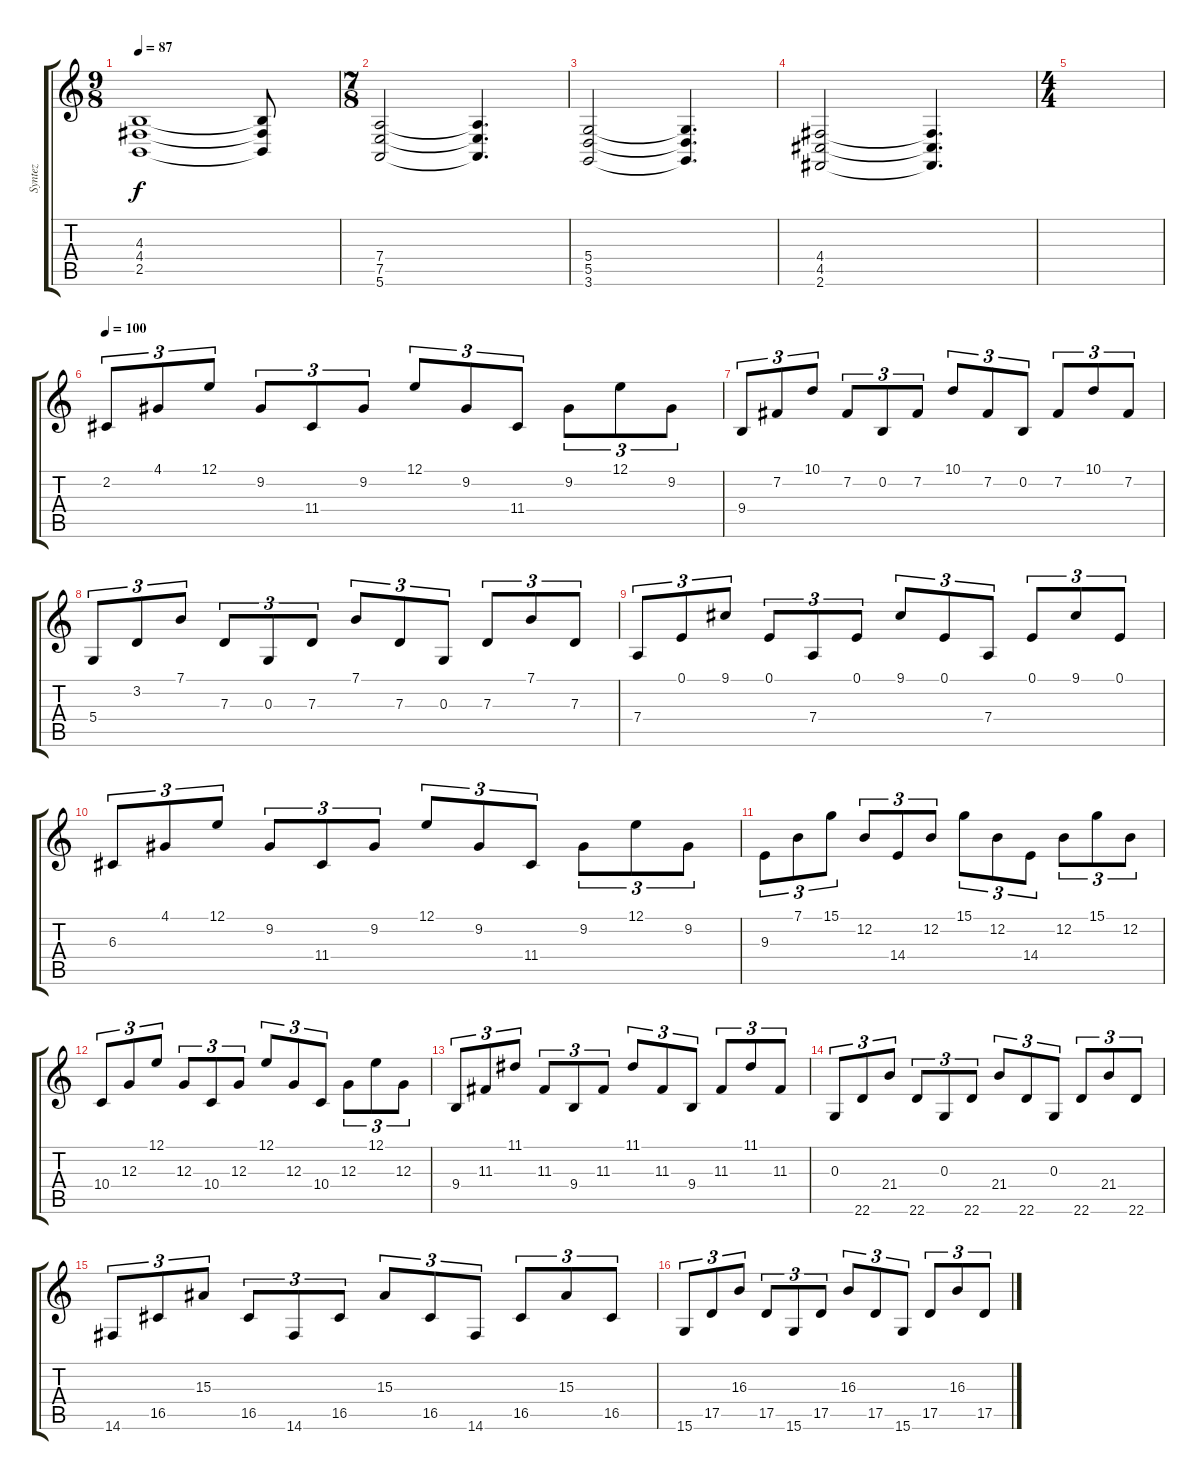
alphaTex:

\track ("Syntez" "Syntez") {instrument stringensemble2}
\staff {score tabs}
\tuning (E4 B3 G3 D3 A2 E2) {hide}
\ts (9 8)
\tempo 87
\clef g2
\ks c
(4.3 4.4 2.5).1{dy f} (4.3{t} 4.4{t} 2.5{t}).8 |
\ts (7 8)
(7.4 7.5 5.6).2 (7.4{t} 7.5{t} 5.6{t}).4{d} |
(5.4 5.5 3.6).2 (5.4{t} 5.5{t} 3.6{t}).4{d} |
(4.4 4.5 2.6).2 (4.4{t} 4.5{t} 2.6{t}).4{d} |
\ts (4 4)
|
\tempo 100
2.2.8{tu (3 2) volume 14 instrument distortionguitar} 4.1.8{tu (3 2)} 12.1.8{tu (3 2)} 9.2.8{tu (3 2)} 11.4.8{tu (3 2)} 9.2.8{tu (3 2)} 12.1.8{tu (3 2)} 9.2.8{tu (3 2)} 11.4.8{tu (3 2)} 9.2.8{tu (3 2)} 12.1.8{tu (3 2)} 9.2.8{tu (3 2)} |
9.4.8{tu (3 2)} 7.2.8{tu (3 2)} 10.1.8{tu (3 2)} 7.2.8{tu (3 2)} 0.2.8{tu (3 2)} 7.2.8{tu (3 2)} 10.1.8{tu (3 2)} 7.2.8{tu (3 2)} 0.2.8{tu (3 2)} 7.2.8{tu (3 2)} 10.1.8{tu (3 2)} 7.2.8{tu (3 2)} |
5.4.8{tu (3 2)} 3.2.8{tu (3 2)} 7.1.8{tu (3 2)} 7.3.8{tu (3 2)} 0.3.8{tu (3 2)} 7.3.8{tu (3 2)} 7.1.8{tu (3 2)} 7.3.8{tu (3 2)} 0.3.8{tu (3 2)} 7.3.8{tu (3 2)} 7.1.8{tu (3 2)} 7.3.8{tu (3 2)} |
7.4.8{tu (3 2)} 0.1.8{tu (3 2)} 9.1.8{tu (3 2)} 0.1.8{tu (3 2)} 7.4.8{tu (3 2)} 0.1.8{tu (3 2)} 9.1.8{tu (3 2)} 0.1.8{tu (3 2)} 7.4.8{tu (3 2)} 0.1.8{tu (3 2)} 9.1.8{tu (3 2)} 0.1.8{tu (3 2)} |
6.3.8{tu (3 2)} 4.1.8{tu (3 2)} 12.1.8{tu (3 2)} 9.2.8{tu (3 2)} 11.4.8{tu (3 2)} 9.2.8{tu (3 2)} 12.1.8{tu (3 2)} 9.2.8{tu (3 2)} 11.4.8{tu (3 2)} 9.2.8{tu (3 2)} 12.1.8{tu (3 2)} 9.2.8{tu (3 2)} |
9.3.8{tu (3 2)} 7.1.8{tu (3 2)} 15.1.8{tu (3 2)} 12.2.8{tu (3 2)} 14.4.8{tu (3 2)} 12.2.8{tu (3 2)} 15.1.8{tu (3 2)} 12.2.8{tu (3 2)} 14.4.8{tu (3 2)} 12.2.8{tu (3 2)} 15.1.8{tu (3 2)} 12.2.8{tu (3 2)} |
10.4.8{tu (3 2)} 12.3.8{tu (3 2)} 12.1.8{tu (3 2)} 12.3.8{tu (3 2)} 10.4.8{tu (3 2)} 12.3.8{tu (3 2)} 12.1.8{tu (3 2)} 12.3.8{tu (3 2)} 10.4.8{tu (3 2)} 12.3.8{tu (3 2)} 12.1.8{tu (3 2)} 12.3.8{tu (3 2)} |
9.4.8{tu (3 2)} 11.3.8{tu (3 2)} 11.1.8{tu (3 2)} 11.3.8{tu (3 2)} 9.4.8{tu (3 2)} 11.3.8{tu (3 2)} 11.1.8{tu (3 2)} 11.3.8{tu (3 2)} 9.4.8{tu (3 2)} 11.3.8{tu (3 2)} 11.1.8{tu (3 2)} 11.3.8{tu (3 2)} |
0.3.8{tu (3 2)} 22.6.8{tu (3 2)} 21.4.8{tu (3 2)} 22.6.8{tu (3 2)} 0.3.8{tu (3 2)} 22.6.8{tu (3 2)} 21.4.8{tu (3 2)} 22.6.8{tu (3 2)} 0.3.8{tu (3 2)} 22.6.8{tu (3 2)} 21.4.8{tu (3 2)} 22.6.8{tu (3 2)} |
14.6.8{tu (3 2)} 16.5.8{tu (3 2)} 15.3.8{tu (3 2)} 16.5.8{tu (3 2)} 14.6.8{tu (3 2)} 16.5.8{tu (3 2)} 15.3.8{tu (3 2)} 16.5.8{tu (3 2)} 14.6.8{tu (3 2)} 16.5.8{tu (3 2)} 15.3.8{tu (3 2)} 16.5.8{tu (3 2)} |
15.6.8{tu (3 2)} 17.5.8{tu (3 2)} 16.3.8{tu (3 2)} 17.5.8{tu (3 2)} 15.6.8{tu (3 2)} 17.5.8{tu (3 2)} 16.3.8{tu (3 2)} 17.5.8{tu (3 2)} 15.6.8{tu (3 2)} 17.5.8{tu (3 2)} 16.3.8{tu (3 2)} 17.5.8{tu (3 2)}
